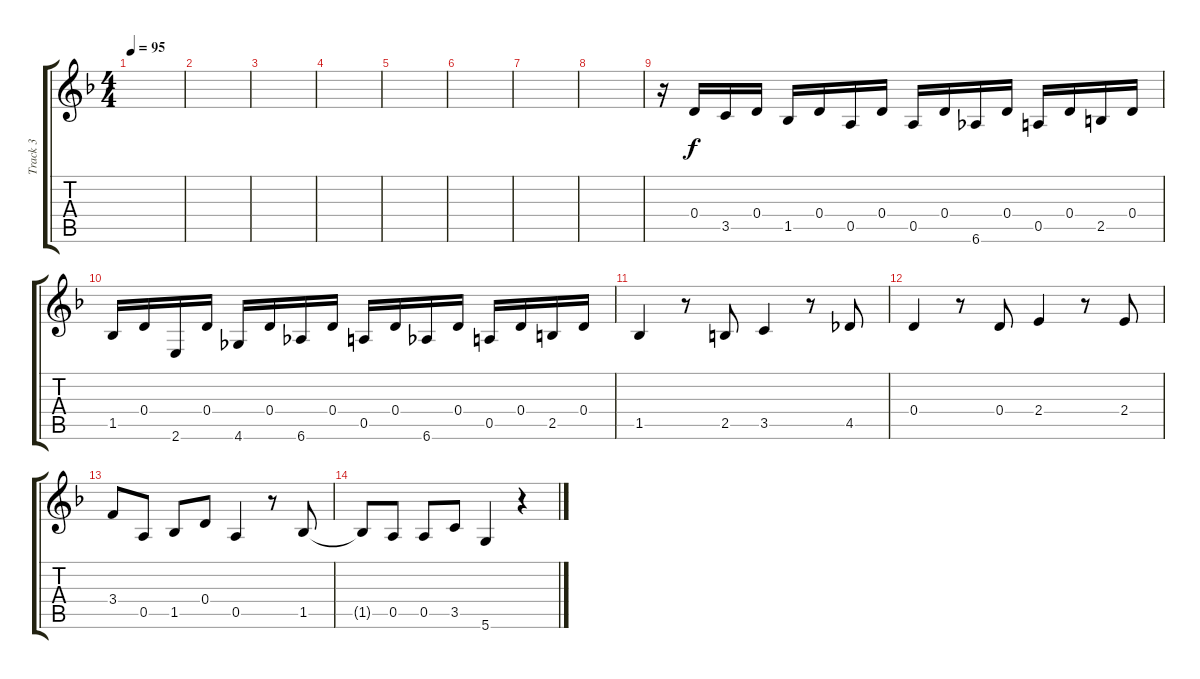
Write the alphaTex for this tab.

\track ("Track 3" "Track 3") {instrument distortionguitar}
\staff {score tabs}
\tuning (E4 B3 G3 D3 A2 D2) {hide}
\ts (4 4)
\tempo 95
\clef g2
\ks dminor
|
|
|
|
|
|
|
|
r.16{volume 14} 0.4.16 3.5.16 0.4.16 1.5.16 0.4.16 0.5.16 0.4.16 0.5.16 0.4.16 6.6.16 0.4.16 0.5.16 0.4.16 2.5.16 0.4.16 |
1.5.16 0.4.16 2.6.16 0.4.16 4.6.16 0.4.16 6.6.16 0.4.16 0.5.16 0.4.16 6.6.16 0.4.16 0.5.16 0.4.16 2.5.16 0.4.16 |
1.5.4 r.8 2.5.8 3.5.4 r.8 4.5.8 |
0.4.4 r.8 0.4.8 2.4.4 r.8 2.4.8 |
3.4.8 0.5.8 1.5.8 0.4.8 0.5.4 r.8 1.5.8 |
1.5{t}.8 0.5.8 0.5.8 3.5.8 5.6.4 r.4
